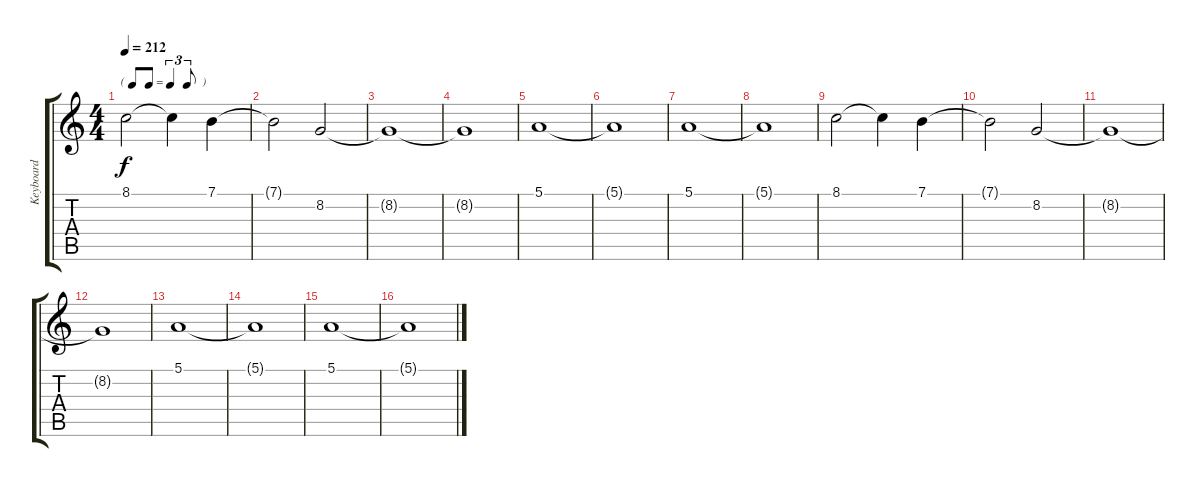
\track ("Keyboard" "Keyboard") {instrument churchorgan}
\staff {score tabs}
\tuning (E4 B3 G3 D3 A2 E2) {hide}
\ts (4 4)
\tf triplet8th
\tempo 212
\clef g2
\ks c
8.1.2{dy f} 8.1{t}.4 7.1.4 |
7.1{t}.2 8.2.2 |
8.2{t}.1 |
8.2{t}.1 |
5.1.1 |
5.1{t}.1 |
5.1.1 |
5.1{t}.1 |
8.1.2 8.1{t}.4 7.1.4 |
7.1{t}.2 8.2.2 |
8.2{t}.1 |
8.2{t}.1 |
5.1.1 |
5.1{t}.1 |
5.1.1 |
5.1{t}.1
